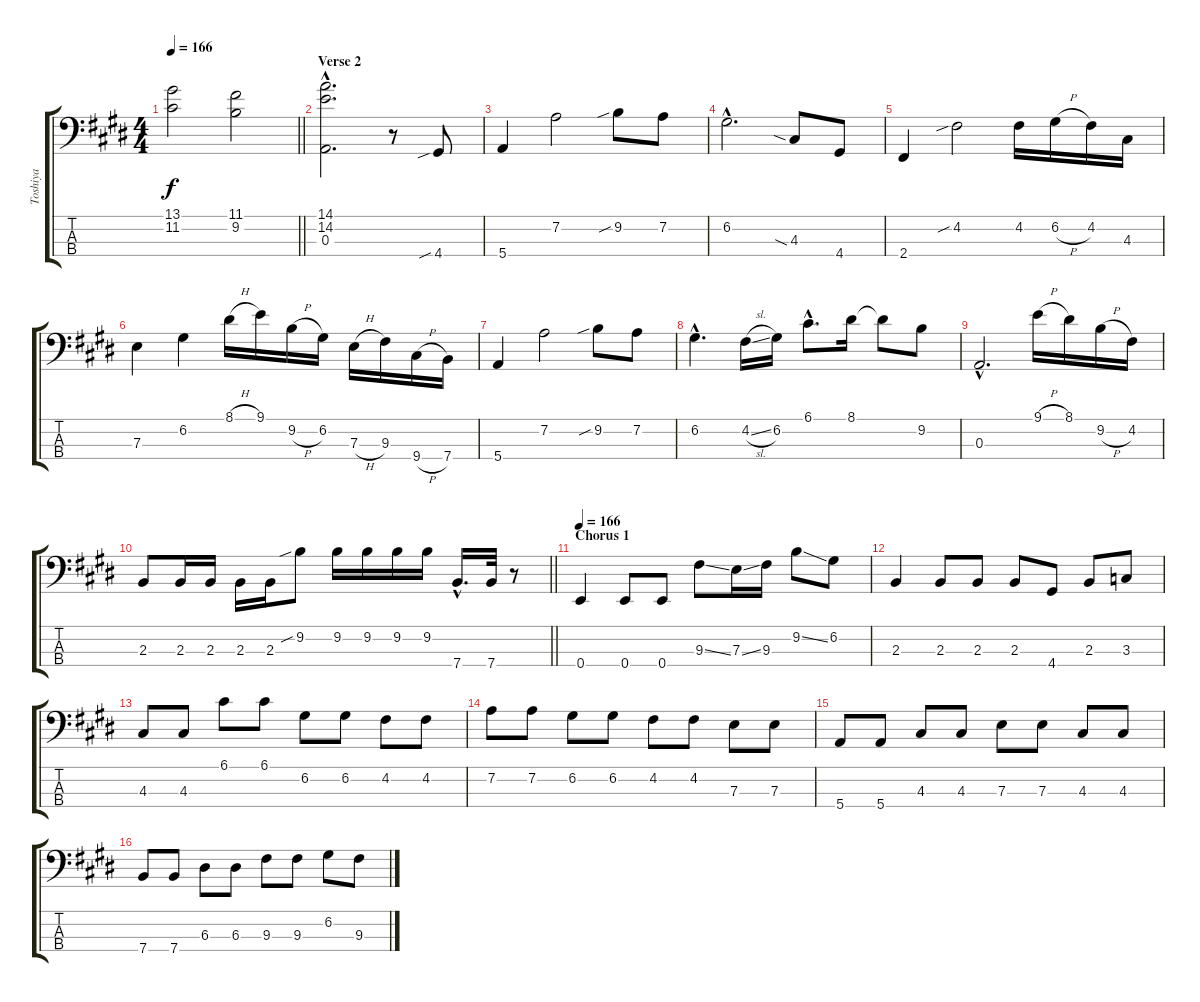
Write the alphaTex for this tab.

\track ("Toshiya" "Toshiya") {instrument electricbasspick}
\staff {score tabs}
\tuning (G2 D2 A1 E1) {hide}
\ts (4 4)
\tempo 166
\clef f4
\barLineRight lightlight
\ks e
(13.1 11.2).2{dy f} (11.1 9.2).2 |
\section ("" "Verse 2")
(14.1{hac} 14.2{hac} 0.3{hac}).2{d} r.8 4.4{sib}.8 |
5.4.4 7.2.2 9.2{sib}.8 7.2.8 |
6.2{hac}.2{d} 4.3{sia}.8 4.4.8 |
2.4.4 4.2{sib}.2 4.2.16 6.2{h}.16 4.2.16 4.3.16 |
7.3.4 6.2.4 8.1{h}.16 9.1.16 9.2{h}.16 6.2.16 7.3{h}.16 9.3.16 9.4{h}.16 7.4.16 |
5.4.4 7.2.2 9.2{sib}.8 7.2.8 |
6.2{hac}.4{d} 4.2{sl}.16 6.2.16 6.1{hac}.8{d} 8.1.16 8.1{t}.8 9.2.8 |
0.3{hac}.2{d} 9.1{h}.16 8.1.16 9.2{h}.16 4.2.16 |
\barLineRight lightlight
2.3.8 2.3.16 2.3.16 2.3.16 2.3.16 9.2{sib}.8 9.2.16 9.2.16 9.2.16 9.2.16 7.4{hac}.16{d} 7.4.32 r.8 |
\section ("" "Chorus 1")
\tempo 166
0.4.4 0.4.8 0.4.8 9.3{ss}.8 7.3{ss}.16 9.3.16 9.2{ss}.8 6.2.8 |
2.3.4 2.3.8 2.3.8 2.3.8 4.4.8 2.3.8 3.3.8 |
4.3.8 4.3.8 6.1.8 6.1.8 6.2.8 6.2.8 4.2.8 4.2.8 |
7.2.8 7.2.8 6.2.8 6.2.8 4.2.8 4.2.8 7.3.8 7.3.8 |
5.4.8 5.4.8 4.3.8 4.3.8 7.3.8 7.3.8 4.3.8 4.3.8 |
7.4.8 7.4.8 6.3.8 6.3.8 9.3.8 9.3.8 6.2.8 9.3.8
